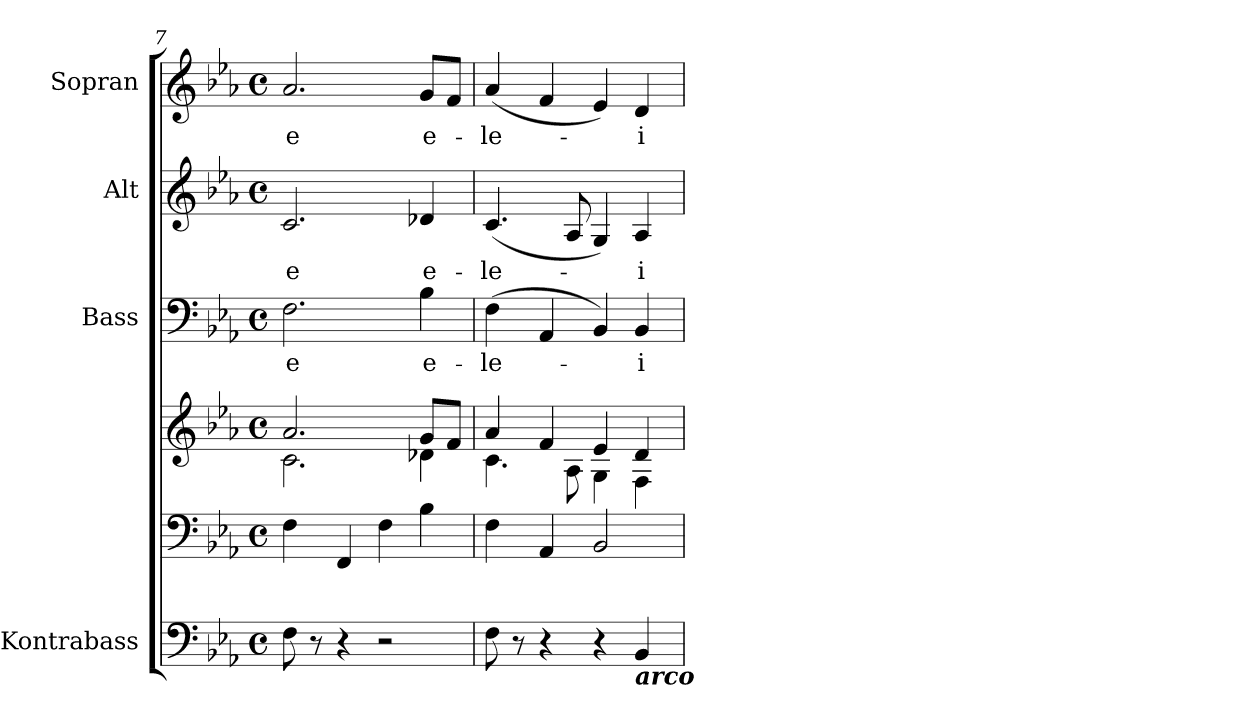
**kern	**kern	**kern	**kern	**text	**kern	**text	**kern	**text
*part5	*part4	*part4	*part3	*part3	*part2	*part2	*part1	*part1
*staff6	*staff5	*staff4	*staff3	*staff3	*staff2	*staff2	*staff1	*staff1
*I"Kontrabass	*	*	*I"Bass	*	*I"Alt	*	*I"Sopran	*
*I'Kb.	*	*	*I'B.	*	*I'A.	*	*I'S.	*
*clefF4	*clefF4	*clefG2	*clefF4	*	*clefG2	*	*clefG2	*
*ITrd7c12	*	*	*	*	*	*	*	*
*k[b-e-a-]	*k[b-e-a-]	*k[b-e-a-]	*k[b-e-a-]	*	*k[b-e-a-]	*	*k[b-e-a-]	*
*E-:	*E-:	*E-:	*E-:	*	*E-:	*	*E-:	*
*M4/4	*M4/4	*M4/4	*M4/4	*	*M4/4	*	*M4/4	*
*met(c)	*met(c)	*met(c)	*met(c)	*	*met(c)	*	*met(c)	*
=7	=7	=7	=7	=7	=7	=7	=7	=7
*	*	*^	*	*	*	*	*	*
!	!	!	!	!	!LO:LY:b	!	!LO:LY:b	!	!LO:LY:b
8FF\	4F\	2.a-/	2.c\	2.F\	-e	2.c/	-e	2.a-/	-e
8r	.	.	.	.	.	.	.	.	.
4r	4FF/	.	.	.	.	.	.	.	.
2r	4F\	.	.	.	.	.	.	.	.
!	!	!	!	!	!LO:LY:b	!	!LO:LY:b	!	!LO:LY:b
.	4B-\	8g/L	4d-X\	4B-\	e-	4d-X/	e-	8g/L	e-
.	.	8f/J	.	.	.	.	.	8f/J	.
=8	=8	=8	=8	=8	=8	=8	=8	=8	=8
!	!	!	!	!	!LO:LY:b	!	!LO:LY:b	!	!LO:LY:b
8FF\	4F\	4a-/	4.c\	(>4F\	-le-	(<4.c/	-le-	(<4a-/	-le-
8r	.	.	.	.	.	.	.	.	.
4r	4AA-/	4f/	.	4AA-/	.	.	.	4f/	.
.	.	.	8A-\	.	.	8A-/	.	.	.
4r	2BB-/	4e-/	4G\	4BB-/)	.	4G/)	.	4e-/)	.
!LO:TX:b:Bi:t=arco	!	!	!	!	!	!	!	!	!
!	!	!	!	!	!LO:LY:b	!	!LO:LY:b	!	!LO:LY:b
4BBB-/	.	4d/	4F\	4BB-/	-i-	4A-/	-i-	4d/	-i-
*	*	*v	*v	*	*	*	*	*	*
=	=	=	=	=	=	=	=	=
*-	*-	*-	*-	*-	*-	*-	*-	*-
